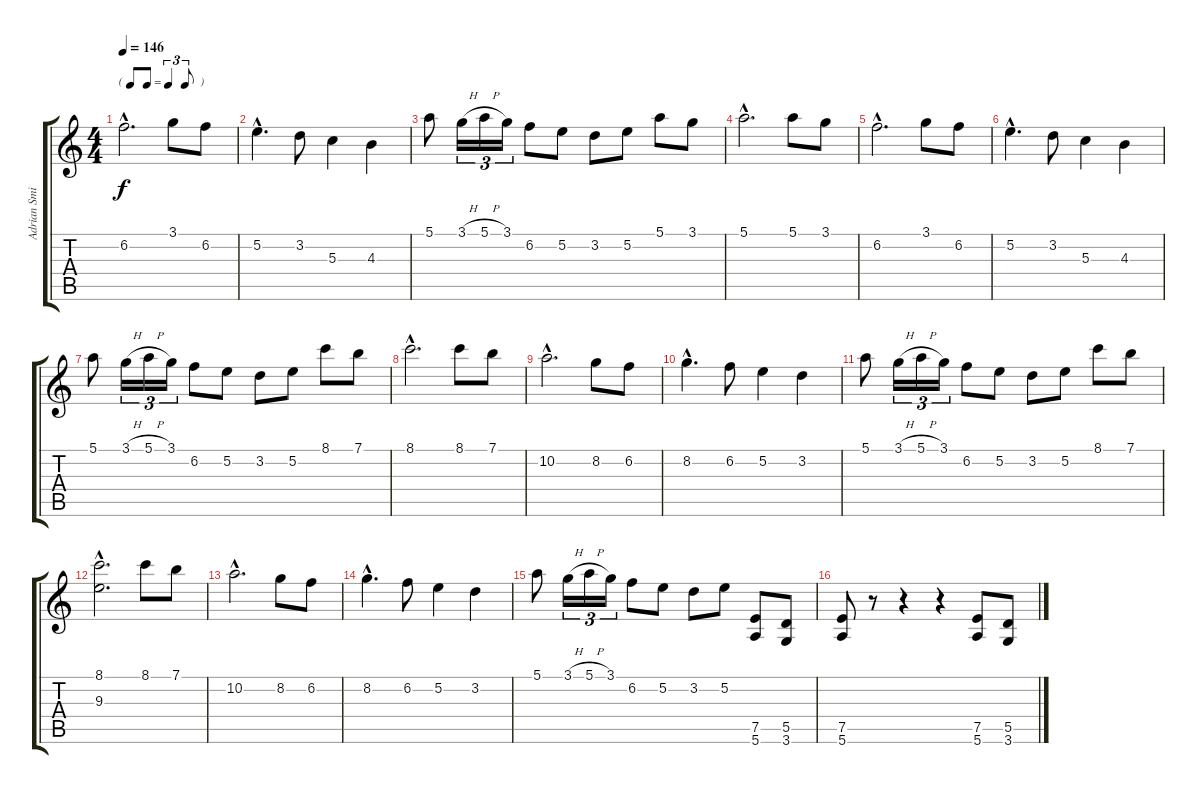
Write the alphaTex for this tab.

\track ("Adrian Smith" "Adrian Smi") {instrument overdrivenguitar}
\staff {score tabs}
\tuning (E4 B3 G3 D3 A2 E2) {hide}
\ts (4 4)
\tf triplet8th
\tempo 146
\clef g2
\ks c
6.2{hac}.2{d dy f} 3.1.8 6.2.8 |
5.2{hac}.4{d} 3.2.8 5.3.4 4.3.4 |
5.1.8 3.1{h}.16{tu (3 2)} 5.1{h}.16{tu (3 2)} 3.1.16{tu (3 2)} 6.2.8 5.2.8 3.2.8 5.2.8 5.1.8 3.1.8 |
5.1{hac}.2{d} 5.1.8 3.1.8 |
6.2{hac}.2{d} 3.1.8 6.2.8 |
5.2{hac}.4{d} 3.2.8 5.3.4 4.3.4 |
5.1.8 3.1{h}.16{tu (3 2)} 5.1{h}.16{tu (3 2)} 3.1.16{tu (3 2)} 6.2.8 5.2.8 3.2.8 5.2.8 8.1.8 7.1.8 |
8.1{hac}.2{d} 8.1.8 7.1.8 |
10.2{hac}.2{d} 8.2.8 6.2.8 |
8.2{hac}.4{d} 6.2.8 5.2.4 3.2.4 |
5.1.8 3.1{h}.16{tu (3 2)} 5.1{h}.16{tu (3 2)} 3.1.16{tu (3 2)} 6.2.8 5.2.8 3.2.8 5.2.8 8.1.8 7.1.8 |
(8.1{hac} 9.3{hac}).2{d} 8.1.8 7.1.8 |
10.2{hac}.2{d} 8.2.8 6.2.8 |
8.2{hac}.4{d} 6.2.8 5.2.4 3.2.4 |
5.1.8 3.1{h}.16{tu (3 2)} 5.1{h}.16{tu (3 2)} 3.1.16{tu (3 2)} 6.2.8 5.2.8{volume 16 instrument overdrivenguitar} 3.2.8 5.2.8 (7.5 5.6).8 (5.5 3.6).8 |
(7.5 5.6).8 r.8 r.4 r.4 (7.5 5.6).8 (5.5 3.6).8
